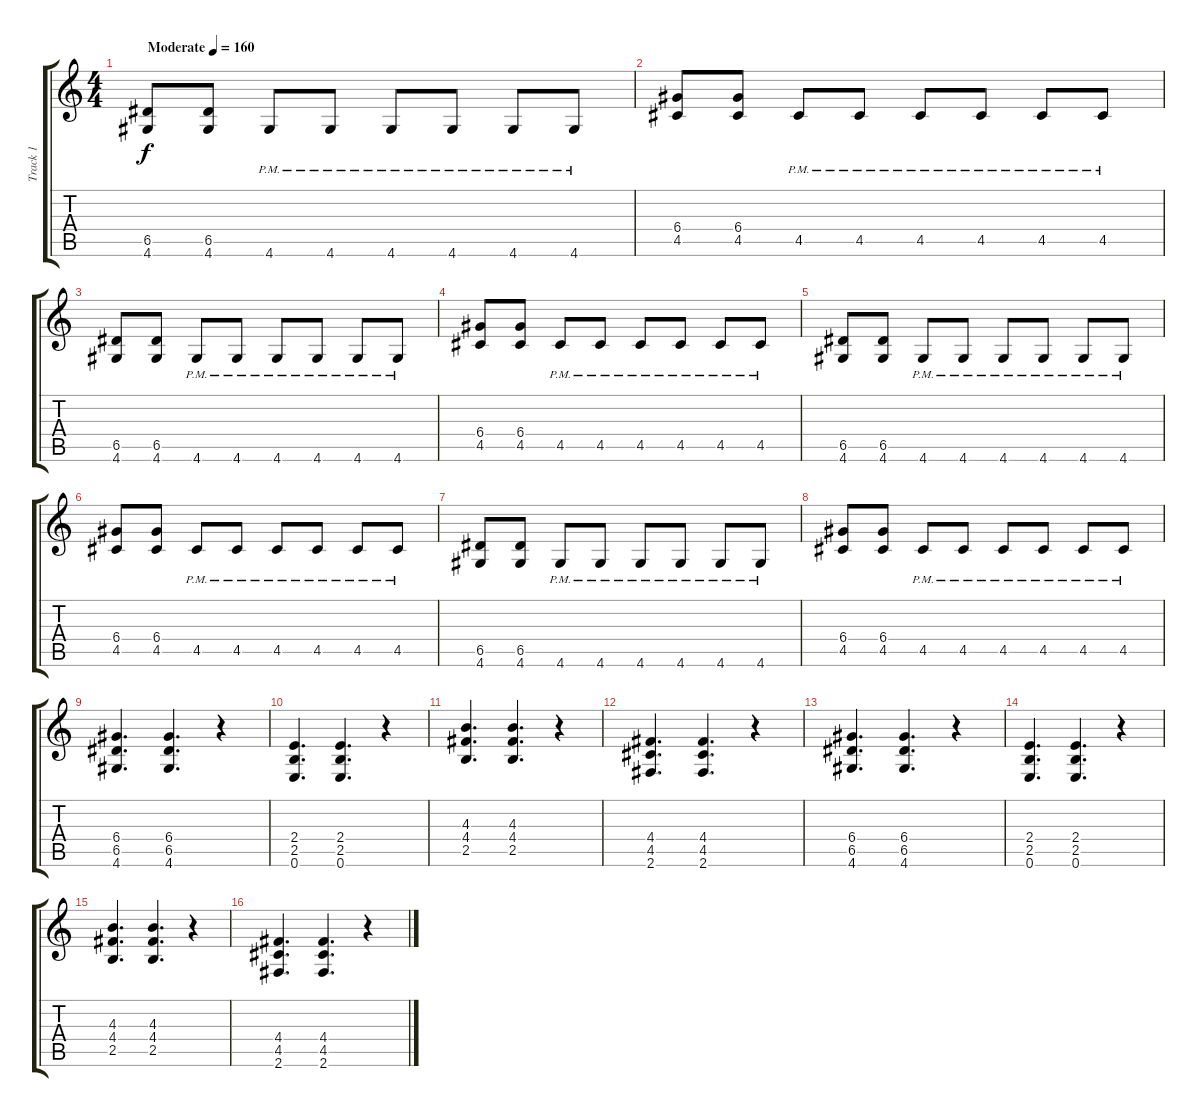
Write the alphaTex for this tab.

\track ("Track 1" "Track 1") {instrument distortionguitar}
\staff {score tabs}
\tuning (E4 B3 G3 D3 A2 E2) {hide}
\ts (4 4)
\tempo (160 "Moderate")
\clef g2
\ks c
(6.5 4.6).8{dy f instrument distortionguitar} (6.5 4.6).8 4.6{pm}.8 4.6{pm}.8 4.6{pm}.8 4.6{pm}.8 4.6{pm}.8 4.6{pm}.8 |
(6.4 4.5).8 (6.4 4.5).8 4.5{pm}.8 4.5{pm}.8 4.5{pm}.8 4.5{pm}.8 4.5{pm}.8 4.5{pm}.8 |
(6.5 4.6).8 (6.5 4.6).8 4.6{pm}.8 4.6{pm}.8 4.6{pm}.8 4.6{pm}.8 4.6{pm}.8 4.6{pm}.8 |
(6.4 4.5).8 (6.4 4.5).8 4.5{pm}.8 4.5{pm}.8 4.5{pm}.8 4.5{pm}.8 4.5{pm}.8 4.5{pm}.8 |
(6.5 4.6).8 (6.5 4.6).8 4.6{pm}.8 4.6{pm}.8 4.6{pm}.8 4.6{pm}.8 4.6{pm}.8 4.6{pm}.8 |
(6.4 4.5).8 (6.4 4.5).8 4.5{pm}.8 4.5{pm}.8 4.5{pm}.8 4.5{pm}.8 4.5{pm}.8 4.5{pm}.8 |
(6.5 4.6).8 (6.5 4.6).8 4.6{pm}.8 4.6{pm}.8 4.6{pm}.8 4.6{pm}.8 4.6{pm}.8 4.6{pm}.8 |
(6.4 4.5).8 (6.4 4.5).8 4.5{pm}.8 4.5{pm}.8 4.5{pm}.8 4.5{pm}.8 4.5{pm}.8 4.5{pm}.8 |
(6.4 6.5 4.6).4{d} (6.4 6.5 4.6).4{d} r.4 |
(2.4 2.5 0.6).4{d} (2.4 2.5 0.6).4{d} r.4 |
(4.3 4.4 2.5).4{d} (4.3 4.4 2.5).4{d} r.4 |
(4.4 4.5 2.6).4{d} (4.4 4.5 2.6).4{d} r.4 |
(6.4 6.5 4.6).4{d} (6.4 6.5 4.6).4{d} r.4 |
(2.4 2.5 0.6).4{d} (2.4 2.5 0.6).4{d} r.4 |
(4.3 4.4 2.5).4{d} (4.3 4.4 2.5).4{d} r.4 |
(4.4 4.5 2.6).4{d} (4.4 4.5 2.6).4{d} r.4
